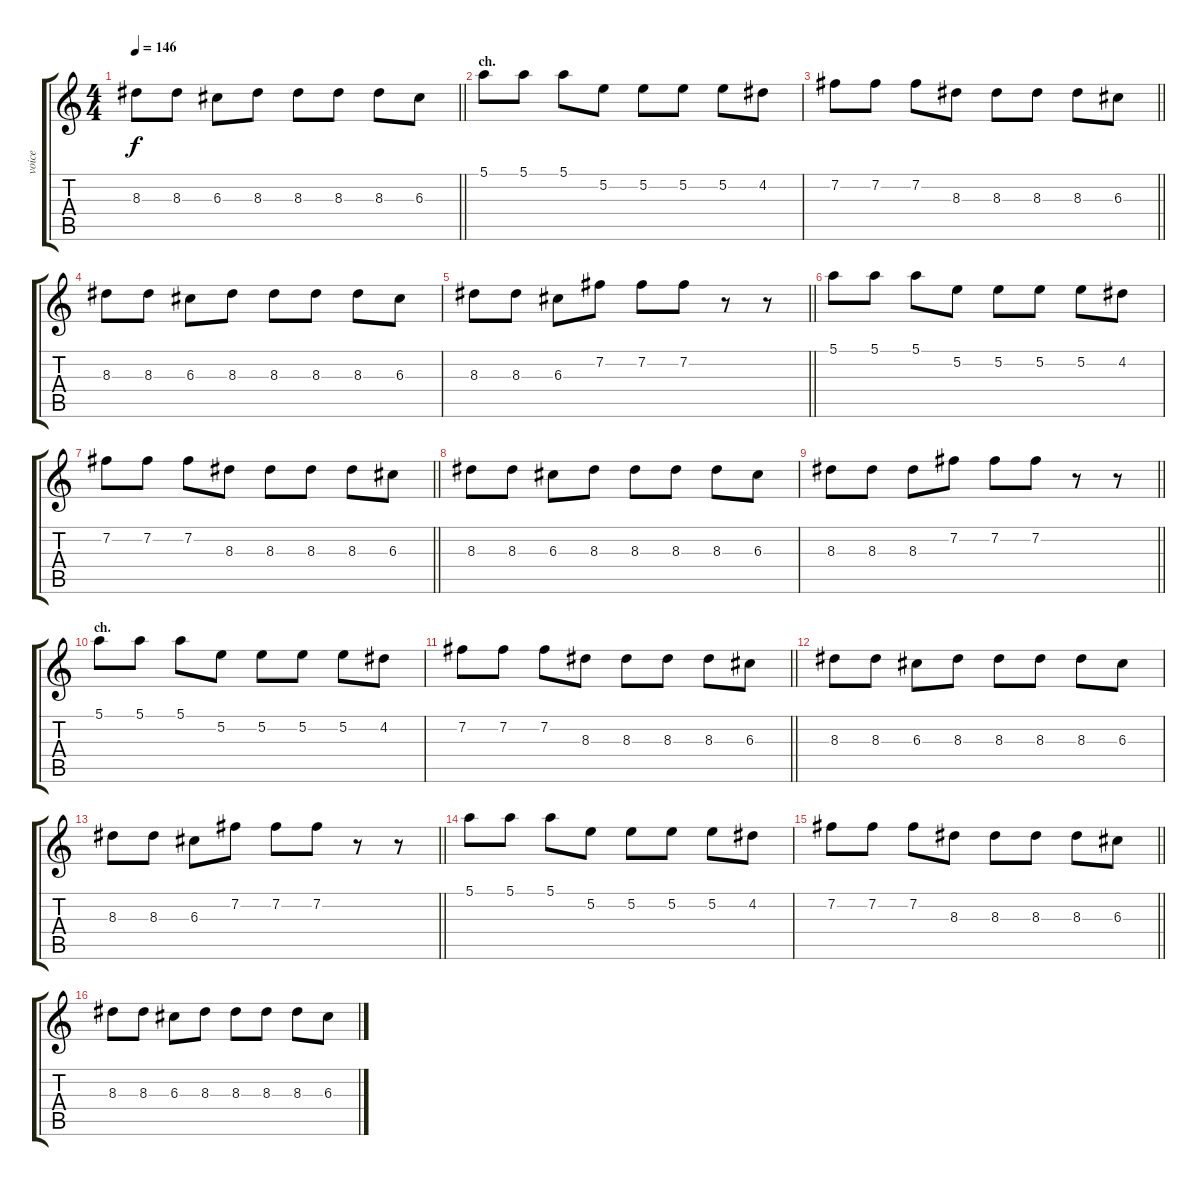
\track ("voice" "voice") {instrument electricguitarjazz}
\staff {score tabs}
\tuning (E4 B3 G3 D3 A2 E2) {hide}
\ts (4 4)
\tempo 146
\clef g2
\barLineRight lightlight
\ks c
8.3.8{dy f} 8.3.8 6.3.8 8.3.8 8.3.8 8.3.8 8.3.8 6.3.8 |
\section ("" "ch.")
5.1.8 5.1.8 5.1.8 5.2.8 5.2.8 5.2.8 5.2.8 4.2.8 |
\barLineRight lightlight
7.2.8 7.2.8 7.2.8 8.3.8 8.3.8 8.3.8 8.3.8 6.3.8 |
8.3.8 8.3.8 6.3.8 8.3.8 8.3.8 8.3.8 8.3.8 6.3.8 |
\barLineRight lightlight
8.3.8 8.3.8 6.3.8 7.2.8 7.2.8 7.2.8 r.8 r.8 |
5.1.8 5.1.8 5.1.8 5.2.8 5.2.8 5.2.8 5.2.8 4.2.8 |
\barLineRight lightlight
7.2.8 7.2.8 7.2.8 8.3.8 8.3.8 8.3.8 8.3.8 6.3.8 |
8.3.8 8.3.8 6.3.8 8.3.8 8.3.8 8.3.8 8.3.8 6.3.8 |
\barLineRight lightlight
8.3.8 8.3.8 8.3.8 7.2.8 7.2.8 7.2.8 r.8 r.8 |
\section ("" "ch.")
5.1.8 5.1.8 5.1.8 5.2.8 5.2.8 5.2.8 5.2.8 4.2.8 |
\barLineRight lightlight
7.2.8 7.2.8 7.2.8 8.3.8 8.3.8 8.3.8 8.3.8 6.3.8 |
8.3.8 8.3.8 6.3.8 8.3.8 8.3.8 8.3.8 8.3.8 6.3.8 |
\barLineRight lightlight
8.3.8 8.3.8 6.3.8 7.2.8 7.2.8 7.2.8 r.8 r.8 |
5.1.8 5.1.8 5.1.8 5.2.8 5.2.8 5.2.8 5.2.8 4.2.8 |
\barLineRight lightlight
7.2.8 7.2.8 7.2.8 8.3.8 8.3.8 8.3.8 8.3.8 6.3.8 |
8.3.8 8.3.8 6.3.8 8.3.8 8.3.8 8.3.8 8.3.8 6.3.8
